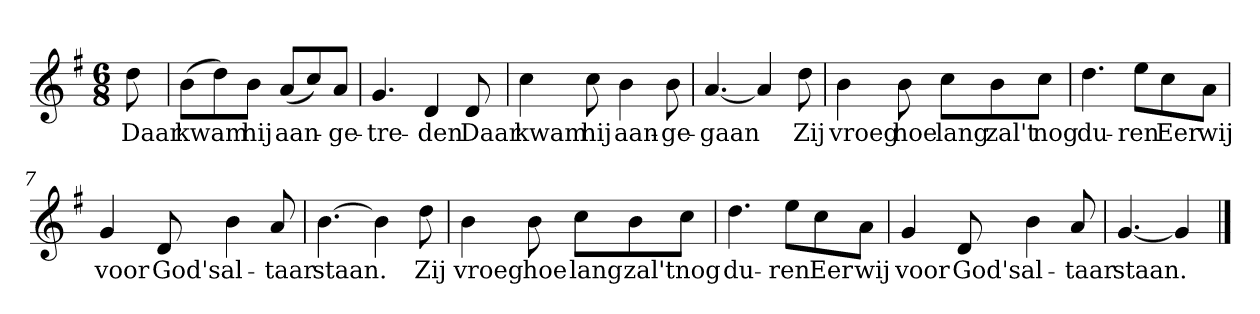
**kern	**text
*part1	*part1
*staff1	*staff1
*clefG2	*
*k[f#]	*
*G:	*
*M6/8	*
*MM120	*
=	=
8dd	Daar
=1	=1
(8b\L	kwam
8dd\)	.
8b\J	hij
(8a/L	aan-
8cc/)	.
8a/J	-ge-
=2	=2
4.g	-tre-
4d	-den
8d	Daar
=3	=3
4cc	kwam
8cc	hij
4b	aan-
8b	-ge-
=4	=4
[4.a	-gaan
4a]	.
8dd	Zij
=5	=5
4b	vroeg
8b	hoe
8cc\L	lang
8b\	zal't
8cc\J	nog
=6	=6
4.dd	du-
8ee\L	-ren
8cc\	Eer
8a\J	wij
=7	=7
4g	voor
8d	God's
4b	al-
8a	-taar
=8	=8
[4.b	staan.
4b]	.
8dd	Zij
=9	=9
4b	vroeg
8b	hoe
8cc\L	lang
8b\	zal't
8cc\J	nog
=10	=10
4.dd	du-
8ee\L	-ren
8cc\	Eer
8a\J	wij
=11	=11
4g	voor
8d	God's
4b	al-
8a	-taar
=12	=12
[4.g	staan.
4g]	.
==	==
*-	*-
